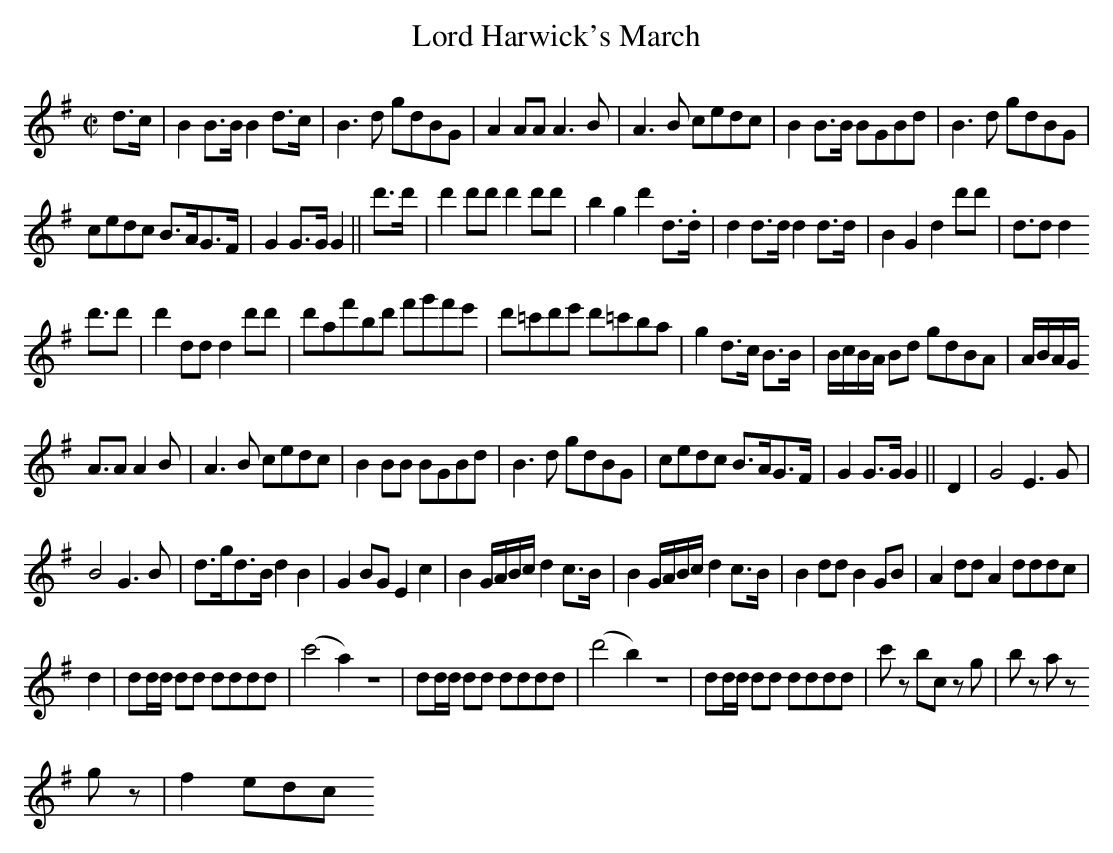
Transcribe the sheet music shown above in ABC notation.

X:1
T: Lord Harwick's March
M:C|
L:1/8
K: G
d>c | B2B>B B2d>c | B3d gdBG | A2AA A3B | A3B cedc |B2B>B BGBd | B3d gdBG |
cedc B>AG>F | G2 G>G G2 || d'>d' | d'2 d'd' d'2d'd'| b2g2 d'2 d>.d | d2d>d d2d>d | B2G2 d2 d'd' | d3/2dd2
d'3/2d' | d'2 dd d2 d'd' | d'af'bd' f'g'f'e' | d'=c'd'e' d'=c'ba | g2 d>c B>B | B/c/B/A/ Bd  gdBA | A/B/A/G/
A3/2A A2B | A3B cedc | B2BB BGBd | B3d gdBG | cedc B>AG>F | G2G>G G2 ||D2 |G4 E3G |
B4 G3B | d>gd>B d2B2 | G2 BG E2 c2 | B2 G/A/B/c/ d2 c>B | B2 G/A/B/c/ d2 c>B | B2 dd B2GB  | A2dd A2dddc |
d2 | dd/d/ dd dddd | (c'4 a2) Z | dd/d/ dd dddd | (d'4b2) Z | dd/d/ dd dddd | c'z bcz g | bz az
gz | f2edc
